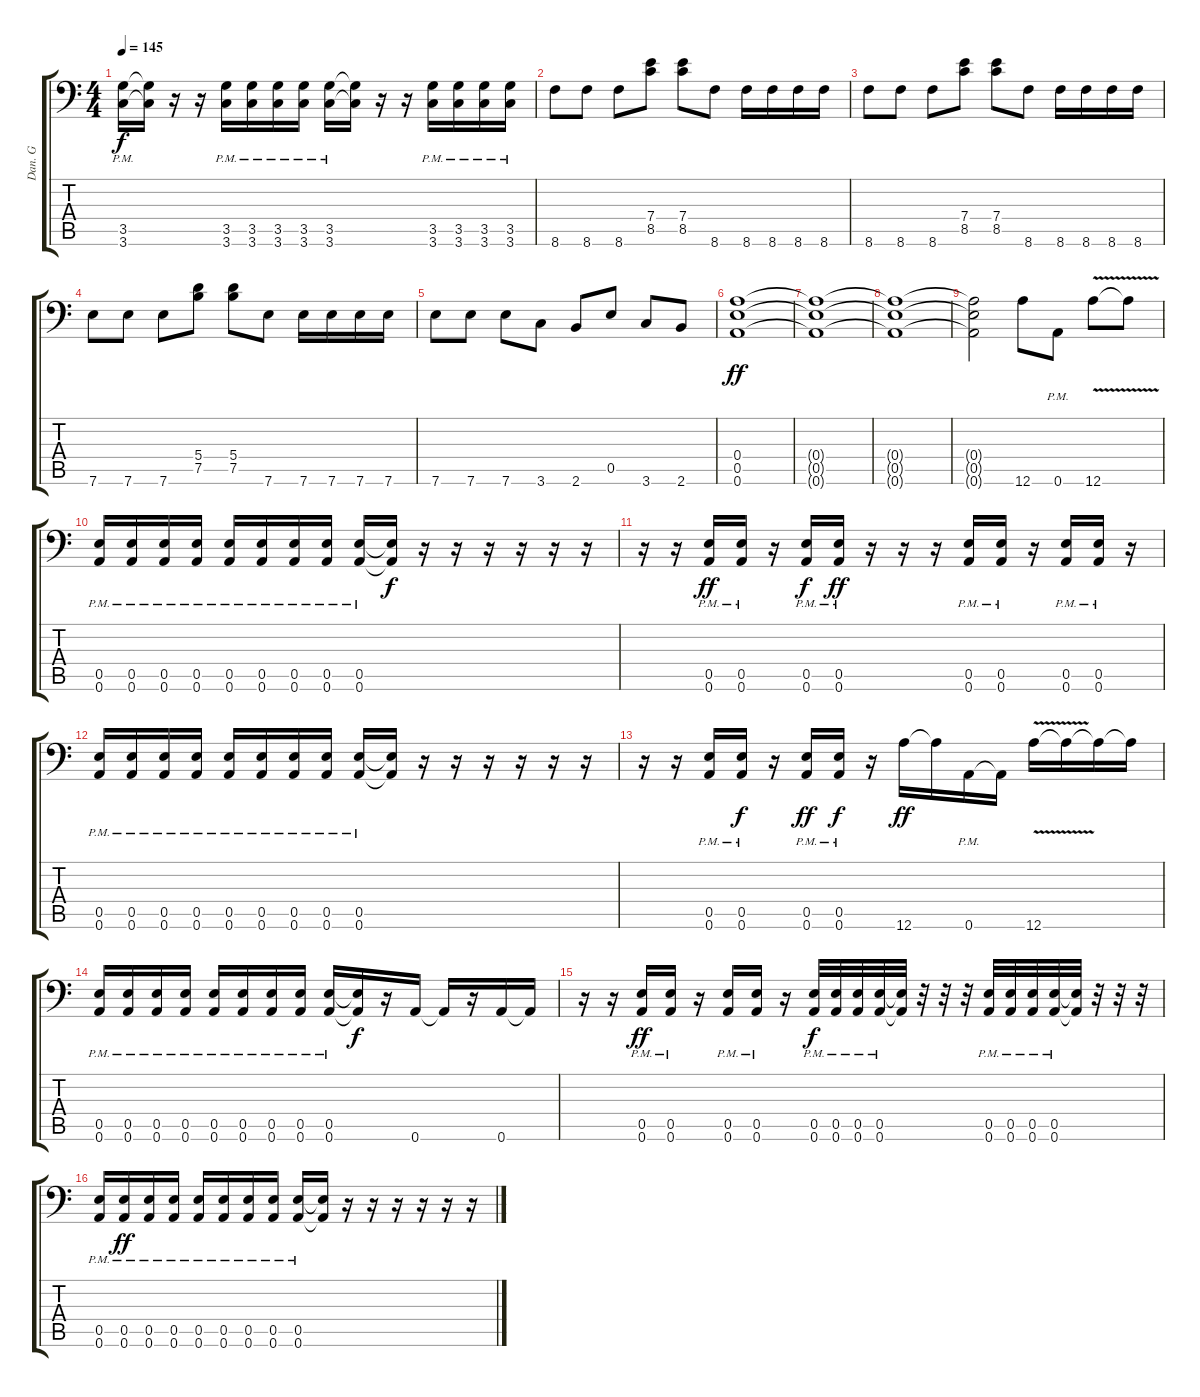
\track ("Dan. G" "Dan. G") {instrument distortionguitar}
\staff {score tabs}
\tuning (B3 Gb3 D3 A2 E2 A1) {hide}
\ts (4 4)
\tempo 145
\clef f4
\ks c
(3.5{pm} 3.6{pm}).16{dy f} (3.5{t} 3.6{t}).16 r.16 r.16 (3.5{pm} 3.6{pm}).16 (3.5{pm} 3.6{pm}).16 (3.5{pm} 3.6{pm}).16 (3.5{pm} 3.6{pm}).16 (3.5{pm} 3.6{pm}).16 (3.5{t} 3.6{t}).16 r.16 r.16 (3.5{pm} 3.6{pm}).16 (3.5{pm} 3.6{pm}).16 (3.5{pm} 3.6{pm}).16 (3.5{pm} 3.6{pm}).16 |
8.6.8 8.6.8 8.6.8 (7.4 8.5).8 (7.4 8.5).8 8.6.8 8.6.16 8.6.16 8.6.16 8.6.16 |
8.6.8 8.6.8 8.6.8 (7.4 8.5).8 (7.4 8.5).8 8.6.8 8.6.16 8.6.16 8.6.16 8.6.16 |
7.6.8 7.6.8 7.6.8 (5.4 7.5).8 (5.4 7.5).8 7.6.8 7.6.16 7.6.16 7.6.16 7.6.16 |
7.6.8 7.6.8 7.6.8 3.6.8 2.6.8 0.5.8 3.6.8 2.6.8 |
(0.4 0.5 0.6).1{dy ff} |
(0.4{t} 0.5{t} 0.6{t}).1 |
(0.4{t} 0.5{t} 0.6{t}).1 |
(0.4{t} 0.5{t} 0.6{t}).2 12.6.8 0.6{pm}.8 12.6{v}.8 12.6{t}.8 |
(0.5{pm} 0.6{pm}).16 (0.5{pm} 0.6{pm}).16 (0.5{pm} 0.6{pm}).16 (0.5{pm} 0.6{pm}).16 (0.5{pm} 0.6{pm}).16 (0.5{pm} 0.6{pm}).16 (0.5{pm} 0.6{pm}).16 (0.5{pm} 0.6{pm}).16 (0.5{pm} 0.6{pm}).16 (0.5{t} 0.6{t}).16{dy f} r.16 r.16 r.16 r.16 r.16 r.16 |
r.16 r.16 (0.5{pm} 0.6{pm}).16{dy ff} (0.5{pm} 0.6{pm}).16 r.16 (0.5{pm} 0.6{pm}).16{dy f} (0.5{pm} 0.6{pm}).16{dy ff} r.16 r.16 r.16 (0.5{pm} 0.6{pm}).16 (0.5{pm} 0.6{pm}).16 r.16 (0.5{pm} 0.6{pm}).16 (0.5{pm} 0.6{pm}).16 r.16 |
(0.5{pm} 0.6{pm}).16 (0.5{pm} 0.6{pm}).16 (0.5{pm} 0.6{pm}).16 (0.5{pm} 0.6{pm}).16 (0.5{pm} 0.6{pm}).16 (0.5{pm} 0.6{pm}).16 (0.5{pm} 0.6{pm}).16 (0.5{pm} 0.6{pm}).16 (0.5{pm} 0.6{pm}).16 (0.5{t} 0.6{t}).16 r.16 r.16 r.16 r.16 r.16 r.16 |
r.16 r.16 (0.5{pm} 0.6{pm}).16 (0.5{pm} 0.6{pm}).16{dy f} r.16 (0.5{pm} 0.6{pm}).16{dy ff} (0.5{pm} 0.6{pm}).16{dy f} r.16 12.6.16{dy ff} 12.6{t}.16 0.6{pm}.16 0.6{t}.16 12.6{v}.16 12.6{t}.16 12.6{t}.16 12.6{t}.16 |
(0.5{pm} 0.6{pm}).16 (0.5{pm} 0.6{pm}).16 (0.5{pm} 0.6{pm}).16 (0.5{pm} 0.6{pm}).16 (0.5{pm} 0.6{pm}).16 (0.5{pm} 0.6{pm}).16 (0.5{pm} 0.6{pm}).16 (0.5{pm} 0.6{pm}).16 (0.5{pm} 0.6).16 (0.5{t} 0.6{t}).16{dy f} r.16 0.6.16 0.6{t}.16 r.16 0.6.16 0.6{t}.16 |
r.16 r.16 (0.5{pm} 0.6{pm}).16{dy ff} (0.5{pm} 0.6{pm}).16 r.16 (0.5{pm} 0.6{pm}).16 (0.5{pm} 0.6{pm}).16 r.16 (0.5{pm} 0.6{pm}).32{dy f} (0.5{pm} 0.6{pm}).32 (0.5{pm} 0.6{pm}).32 (0.5{pm} 0.6{pm}).32 (0.5{t} 0.6{t}).32 r.32 r.32 r.32 (0.5{pm} 0.6{pm}).32 (0.5{pm} 0.6{pm}).32 (0.5{pm} 0.6{pm}).32 (0.5{pm} 0.6{pm}).32 (0.5{t} 0.6{t}).32 r.32 r.32 r.32 |
(0.5{pm} 0.6{pm}).16 (0.5{pm} 0.6{pm}).16{dy ff} (0.5{pm} 0.6{pm}).16 (0.5{pm} 0.6{pm}).16 (0.5{pm} 0.6{pm}).16 (0.5{pm} 0.6{pm}).16 (0.5{pm} 0.6{pm}).16 (0.5{pm} 0.6{pm}).16 (0.5{pm} 0.6{pm}).16 (0.5{t} 0.6{t}).16 r.16 r.16 r.16 r.16 r.16 r.16
